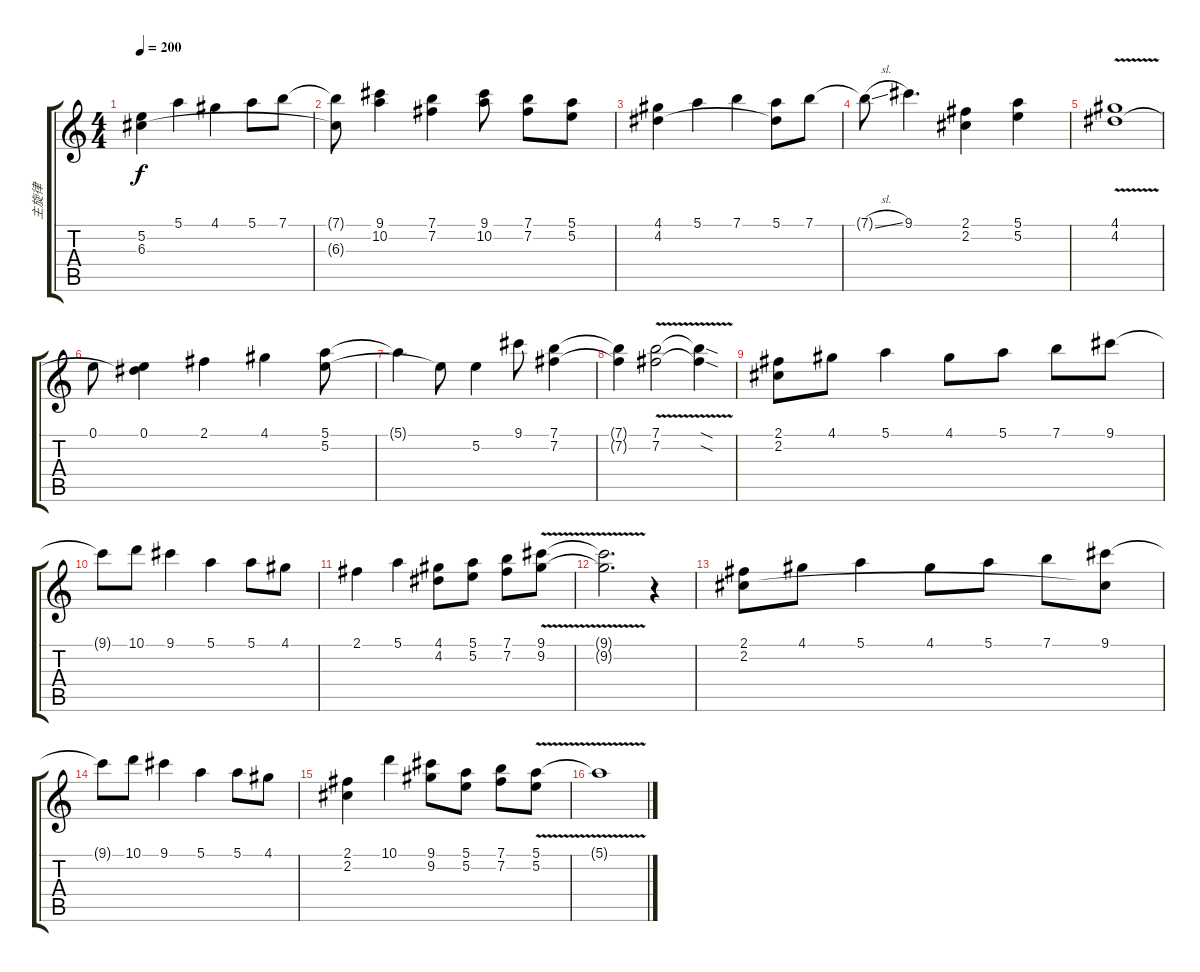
\track ("主旋律" "主旋律") {instrument overdrivenguitar}
\staff {score tabs}
\tuning (E4 B3 G3 D3 A2 E2) {hide}
\ts (4 4)
\tempo 200
\clef g2
\ks c
(5.2 6.3).4{dy f} 5.1.4 4.1.4 5.1.8 7.1.8 |
(7.1{t} 6.3{t}).8 (9.1 10.2).4 (7.1 7.2).4 (9.1 10.2).8 (7.1 7.2).8 (5.1 5.2).8 |
(4.1 4.2).4 5.1.4 7.1.4 (5.1 4.2{t}).8 7.1.8 |
7.1{sl t}.8 9.1.4{d} (2.1 2.2).4 (5.1 5.2).4 |
(4.1{v} 4.2).1 |
0.1.8 (0.1 4.2{t}).4 2.1.4 4.1.4 (5.1 5.2).8 |
5.1{t}.4 5.2{t}.8 5.2.4 9.1.8 (7.1 7.2).4 |
(7.1{t} 7.2{t}).4 (7.1{v} 7.2).2 (7.1{sod t} 7.2{sod t}).4 |
(2.1 2.2).8 4.1.8 5.1.4 4.1.8 5.1.8 7.1.8 9.1.8 |
9.1{t}.8 10.1.8 9.1.4 5.1.4 5.1.8 4.1.8 |
2.1.4 5.1.4 (4.1 4.2).8 (5.1 5.2).8 (7.1 7.2).8 (9.1{v} 9.2).8 |
(9.1{t} 9.2{t}).2{d} r.4 |
(2.1 2.2).8 4.1.8 5.1.4 4.1.8 5.1.8 7.1.8 (9.1 2.2{t}).8 |
9.1{t}.8 10.1.8 9.1.4 5.1.4 5.1.8 4.1.8 |
(2.1 2.2).4 10.1.4 (9.1 9.2).8 (5.1 5.2).8 (7.1 7.2).8 (5.1{v} 5.2).8 |
5.1{t}.1
